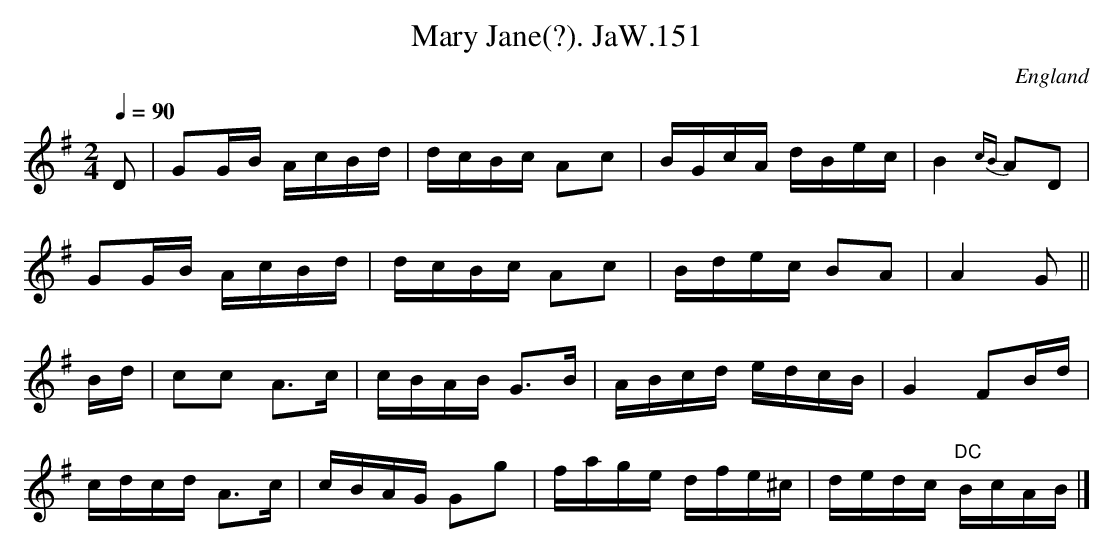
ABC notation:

X:1
T:Mary Jane(?). JaW.151
M:2/4
L:1/16
Q:1/4=90
O:England
K:G major
D2|G2GB AcBd|dcBc A2c2|BGcA dBec|B4{cB}A2D2|!
G2GB AcBd|dcBc A2c2|Bdec B2A2|A4G2||!
Bd|c2c2 A3c|cBAB G3B|ABcd edcB|G4 F2Bd|!
cdcd A3c|cBAG G2g2|fage dfe^c|dedc "DC"BcAB|]
